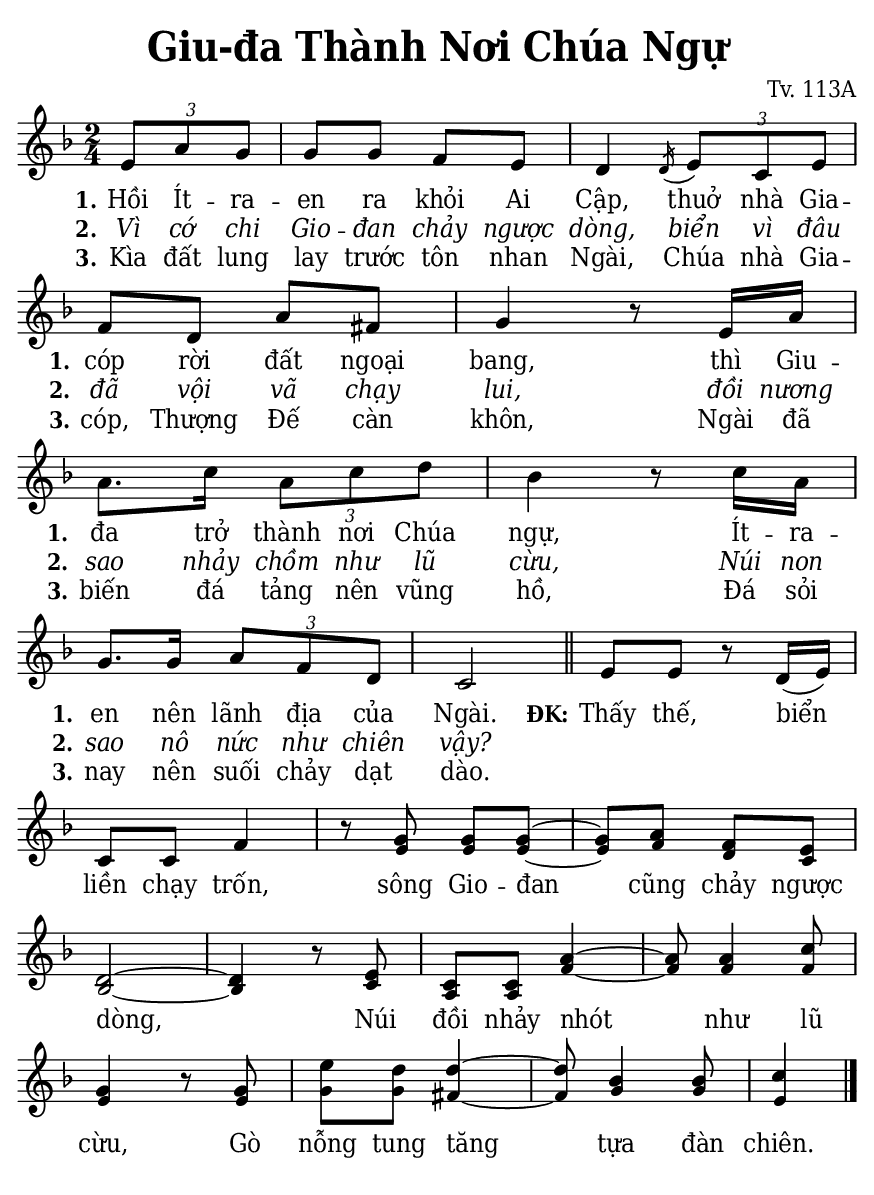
% Cài đặt chung\
\version "2.22.1"
\include "english.ly"

\header {
  title = \markup { \fontsize #1 "Giu-đa Thành Nơi Chúa Ngự" }
  composer = "Tv. 113A"
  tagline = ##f
}

% mã nguồn cho những chức năng chưa hỗ trợ trong phiên bản lilypond hiện tại
% cung cấp bởi cộng đồng lilypond khi gửi email đến lilypond-user@gnu.org
% Đổi kích thước nốt cho bè phụ
notBePhu =
#(define-music-function (font-size music) (number? ly:music?)
   (for-some-music
     (lambda (m)
       (if (music-is-of-type? m 'rhythmic-event)
           (begin
             (set! (ly:music-property m 'tweaks)
                   (cons `(font-size . ,font-size)
                         (ly:music-property m 'tweaks)))
             #t)
           #f))
     music)
   music)

% in số phiên khúc trên mỗi dòng
#(define (add-grob-definition grob-name grob-entry)
     (set! all-grob-descriptions
           (cons ((@@ (lily) completize-grob-entry)
                  (cons grob-name grob-entry))
                 all-grob-descriptions)))

#(add-grob-definition
    'StanzaNumberSpanner
    `((direction . ,LEFT)
      (font-series . bold)
      (padding . 1.0)
      (side-axis . ,X)
      (stencil . ,ly:text-interface::print)
      (X-offset . ,ly:side-position-interface::x-aligned-side)
      (Y-extent . ,grob::always-Y-extent-from-stencil)
      (meta . ((class . Spanner)
               (interfaces . (font-interface
                              side-position-interface
                              stanza-number-interface
                              text-interface))))))

\layout {
    \context {
      \Global
      \grobdescriptions #all-grob-descriptions
    }
    \context {
      \Score
      \remove Stanza_number_align_engraver
      \consists
        #(lambda (context)
           (let ((texts '())
                 (syllables '()))
             (make-engraver
              (acknowledgers
               ((stanza-number-interface engraver grob source-engraver)
                  (set! texts (cons grob texts)))
               ((lyric-syllable-interface engraver grob source-engraver)
                  (set! syllables (cons grob syllables))))
              ((stop-translation-timestep engraver)
                 (for-each
                  (lambda (text)
                    (for-each
                     (lambda (syllable)
                       (ly:pointer-group-interface::add-grob
                        text
                        'side-support-elements
                        syllable))
                     syllables))
                  texts)
                 (set! syllables '())))))
    }
    \context {
      \Lyrics
      \remove Stanza_number_engraver
      \consists
        #(lambda (context)
           (let ((text #f)
                 (last-stanza #f))
             (make-engraver
              ((process-music engraver)
                 (let ((stanza (ly:context-property context 'stanza #f)))
                   (if (and stanza (not (equal? stanza last-stanza)))
                       (let ((column (ly:context-property context
'currentCommandColumn)))
                         (set! last-stanza stanza)
                         (if text
                             (ly:spanner-set-bound! text RIGHT column))
                         (set! text (ly:engraver-make-grob engraver
'StanzaNumberSpanner '()))
                         (ly:grob-set-property! text 'text stanza)
                         (ly:spanner-set-bound! text LEFT column)))))
              ((finalize engraver)
                 (if text
                     (let ((column (ly:context-property context
'currentCommandColumn)))
                       (ly:spanner-set-bound! text RIGHT column)))))))
      \override StanzaNumberSpanner.horizon-padding = 10000
    }
}

stanzaReminderOff =
  \temporary \override StanzaNumberSpanner.after-line-breaking =
     #(lambda (grob)
        ;; Can be replaced with (not (first-broken-spanner? grob)) in 2.23.
        (if (let ((siblings (ly:spanner-broken-into (ly:grob-original grob))))
              (and (pair? siblings)
                   (not (eq? grob (car siblings)))))
            (ly:grob-suicide! grob)))

stanzaReminderOn = \undo \stanzaReminderOff
% kết thúc mã nguồn

% Nhạc phiên khúc
nhacPhienKhucSop = \relative c' {
  \partial 4 \tuplet 3/2 { e8 a g } |
  g g f e |
  d4 \slashedGrace { d16 ( } \tuplet 3/2 { e8) c e } |
  f d a' fs |
  g4 r8 e16 a |
  a8. c16 \tuplet 3/2 { a8 c d } |
  bf4 r8 c16 a |
  g8. g16 \tuplet 3/2 { a8 f d } |
  c2 \bar "||"
  
  e8 e r d16 (e) |
  c8 c f4 |
  r8 g g g ~ |
  g a f e |
  d2 ~ |
  d4 r8 e |
  c c a'4 ~ |
  a8 a4 c8 |
  g4 r8 g |
  e' d d4 ~ |
  d8 bf4 bf8 |
  c4 \bar "|."
}

nhacPhienKhucAlto = \relative c' {
  r4 |
  R2*8
  e8 e r d16 (e) |
  c8 c f4 |
  r8 e e e ~ |
  e f d c |
  bf2 ~ |
  bf4 r8 c |
  a a f'4 ~ |
  f8 f4 f8 |
  e4 r8 e |
  g g fs4 ~ |
  fs8 g4 g8 |
  e4
}

% Lời phiên khúc
loiPhienKhucSop = \lyrics {
  <<
    {
      \set stanza = "1."
      Hồi Ít -- ra -- en ra khỏi Ai Cập,
      thuở nhà Gia -- cóp rời đất ngoại bang,
      thì Giu -- đa trở thành nơi Chúa ngự,
      Ít -- ra -- en nên lãnh địa của Ngài.
    }
    \new Lyrics {
	    \set associatedVoice = "beSop"
	    \set stanza = "2."
      \override Lyrics.LyricText.font-shape = #'italic
	    Vì cớ chi Gio -- đan chảy ngược dòng,
	    biển vì đâu đã vội vã chạy lui,
	    đồi nương sao nhảy chồm như lũ cừu,
	    Núi non sao nô nức như chiên vậy?
    }
    \new Lyrics {
	    \set associatedVoice = "beSop"
	    \set stanza = "3."
	    Kìa đất lung lay trước tôn nhan Ngài,
	    Chúa nhà Gia -- cóp, Thượng Đế càn khôn,
	    Ngài đã biến đá tảng nên vũng hồ,
	    Đá sỏi nay nên suối chảy dạt dào.
    }
  >>
  \stanzaReminderOff
  \set stanza = "ĐK:"
  Thấy thế, biển liền chạy trốn,
  sông Gio -- đan cũng chảy ngược dòng,
  Núi đồi nhảy nhót như lũ cừu,
  Gò nỗng tung tăng tựa đàn chiên.
}

% Dàn trang
\paper {
  #(set-paper-size "a5")
  top-margin = 3\mm
  bottom-margin = 3\mm
  left-margin = 3\mm
  right-margin = 3\mm
  indent = #0
  #(define fonts
	 (make-pango-font-tree "Deja Vu Serif Condensed"
	 		       "Deja Vu Serif Condensed"
			       "Deja Vu Serif Condensed"
			       (/ 20 20)))
  print-page-number = ##f
}

TongNhip = {
  \key f \major \time 2/4
  \set Timing.beamExceptions = #'()
  \set Timing.baseMoment = #(ly:make-moment 1/4)
}

\score {
  \new ChoirStaff <<
    \new Staff \with {
        \consists "Merge_rests_engraver"
        printPartCombineTexts = ##f
      }
      <<
      \new Voice \TongNhip \partCombine 
        \nhacPhienKhucSop
        \notBePhu -1 { \nhacPhienKhucAlto }
      \new NullVoice = beSop \nhacPhienKhucSop
      \new Lyrics \lyricsto beSop \loiPhienKhucSop
      >>
  >>
  \layout {
    \override Lyrics.LyricSpace.minimum-distance = #1.5
    \override LyricHyphen.minimum-distance = #1.5
    \override Score.BarNumber.break-visibility = ##(#f #f #f)
    \override Score.SpacingSpanner.uniform-stretching = ##t
  } 
}
